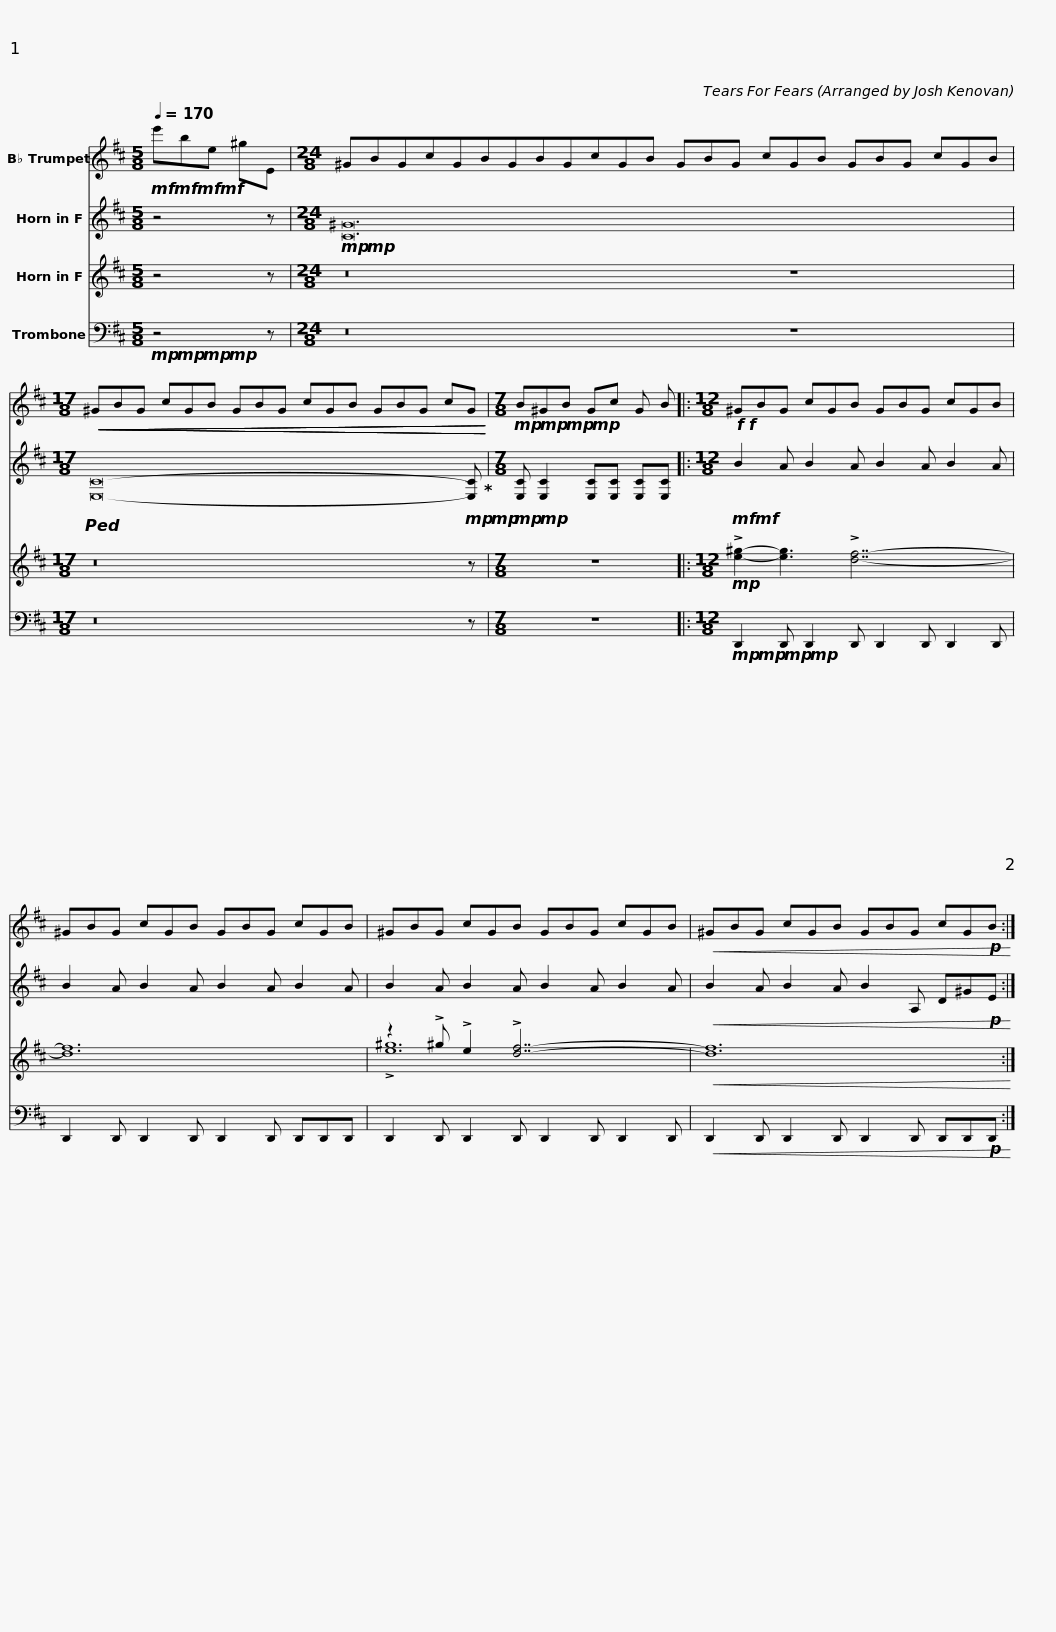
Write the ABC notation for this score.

X:1
%%score 1 2 ( 3 4 ) 5
L:1/8
Q:1/4=170
M:5/8
I:linebreak $
K:D
V:1 treble transpose=-2
V:2 treble transpose=-7
V:3 treble transpose=-7
V:4 treble transpose="-7 "
V:5 bass
V:1
[K:D]!mf!!mf!!mf!!mf! e'be ^gE |$[M:24/8] ^GBGcGBGBGcGB GBG cGB GBG cGB |$[M:17/8]!<(!!<(!!<(!!<(! ^GBG cGB GBG cGB GBG cG!<)!!<)!!<)!!<)! |[M:7/8]!mp!!mp!!mp!!mp! B^GB Gc G B |:$[M:12/8]!f!!f! ^GBG cGB GBG cGB | %5
 ^GBG cGB GBG cGB |$ ^GBG cGB GBG cGB |!<(! ^GBG cGB GBG cG!p!B!<)! :| %8
V:2
[K:D] z4 z |$[M:24/8]!mp!!mp! [C^G]24 |$[M:17/8]!ped! [E,C]16-!mp!!mp! [E,C]!ped-up! |[M:7/8]!mp!!mp! [E,C] [E,C]2 [E,C][E,C] [E,C][E,C] |:$[M:12/8]!mf!!mf! B2 A B2 A B2 A B2 A | %5
 B2 A B2 A B2 A B2 A |$ B2 A B2 A B2 A B2 A |!<(! B2 A B2 A B2 A, D^G!p!E!<)! :| %8
V:3
[K:D] z4 z |$[M:24/8] z16 z8 |$[M:17/8] z16 z |[M:7/8] z7 |:$[M:12/8]!mp! !>![e^g]2- [eg]3 !>![df]7- | %5
 [df]12 |$ z2 !>!^g !>!e2 !>![df]7- |!<(! [df]12!<)! :| %8
V:4
[K:D] x5 |$[M:24/8] x24 |$[M:17/8] x17 |[M:7/8] x7 |:$[M:12/8] x12 | %5
 x12 |$ !>![e^g]12 | x12 :| %8
V:5
!mp!!mp!!mp!!mp! z4 z |$[M:24/8] z16 z8 |$[M:17/8] z16 z |[M:7/8] z7 |:$[M:12/8]!mp!!mp!!mp!!mp! D,,2 D,, D,,2 D,, D,,2 D,, D,,2 D,, | %5
 D,,2 D,, D,,2 D,, D,,2 D,, D,,D,,D,, |$ D,,2 D,, D,,2 D,, D,,2 D,, D,,2 D,, |!<(! D,,2 D,, D,,2 D,, D,,2 D,, D,,D,,!p!D,,!<)! :| %8
